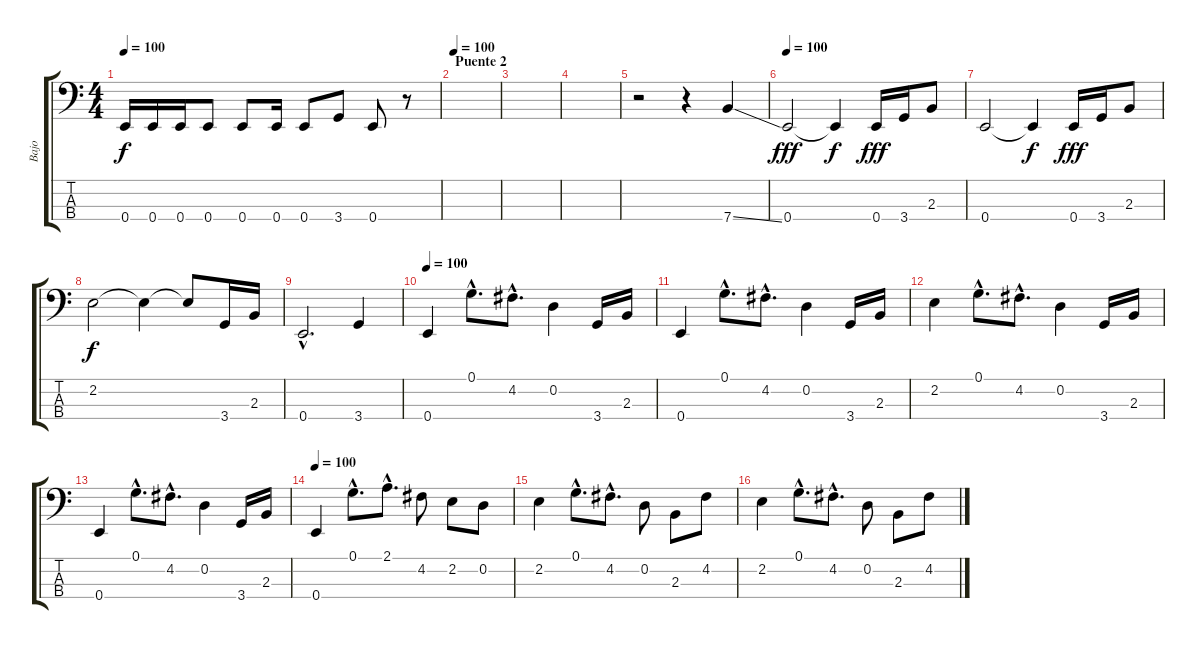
\track ("Bajo" "Bajo") {instrument electricbassfinger}
\staff {score tabs}
\tuning (G2 D2 A1 E1) {hide}
\ts (4 4)
\tempo 100
\clef f4
\ks c
0.4.16{dy f} 0.4.16 0.4.16 0.4.8 0.4.8 0.4.16 0.4.8 3.4.8 0.4.8 r.8 |
\section ("" "Puente 2")
\tempo 100
|
|
|
r.2 r.4 7.4{ss}.4 |
\tempo 100
0.4.2{dy fff} 0.4{t}.4{dy f} 0.4.16{dy fff} 3.4.16 2.3.8 |
0.4.2 0.4{t}.4{dy f} 0.4.16{dy fff} 3.4.16 2.3.8 |
2.2.2{dy f} 2.2{t}.4 2.2{t}.8 3.4.16 2.3.16 |
0.4{hac}.2{d} 3.4.4 |
\tempo 100
0.4.4 0.1{hac}.8{d} 4.2{hac}.8{d} 0.2.4 3.4.16 2.3.16 |
0.4.4 0.1{hac}.8{d} 4.2{hac}.8{d} 0.2.4 3.4.16 2.3.16 |
2.2.4 0.1{hac}.8{d} 4.2{hac}.8{d} 0.2.4 3.4.16 2.3.16 |
0.4.4 0.1{hac}.8{d} 4.2{hac}.8{d} 0.2.4 3.4.16 2.3.16 |
\tempo 100
0.4.4 0.1{hac}.8{d} 2.1{hac}.8{d} 4.2.8 2.2.8 0.2.8 |
2.2.4 0.1{hac}.8{d} 4.2{hac}.8{d} 0.2.8 2.3.8 4.2.8 |
2.2.4 0.1{hac}.8{d} 4.2{hac}.8{d} 0.2.8 2.3.8 4.2.8
